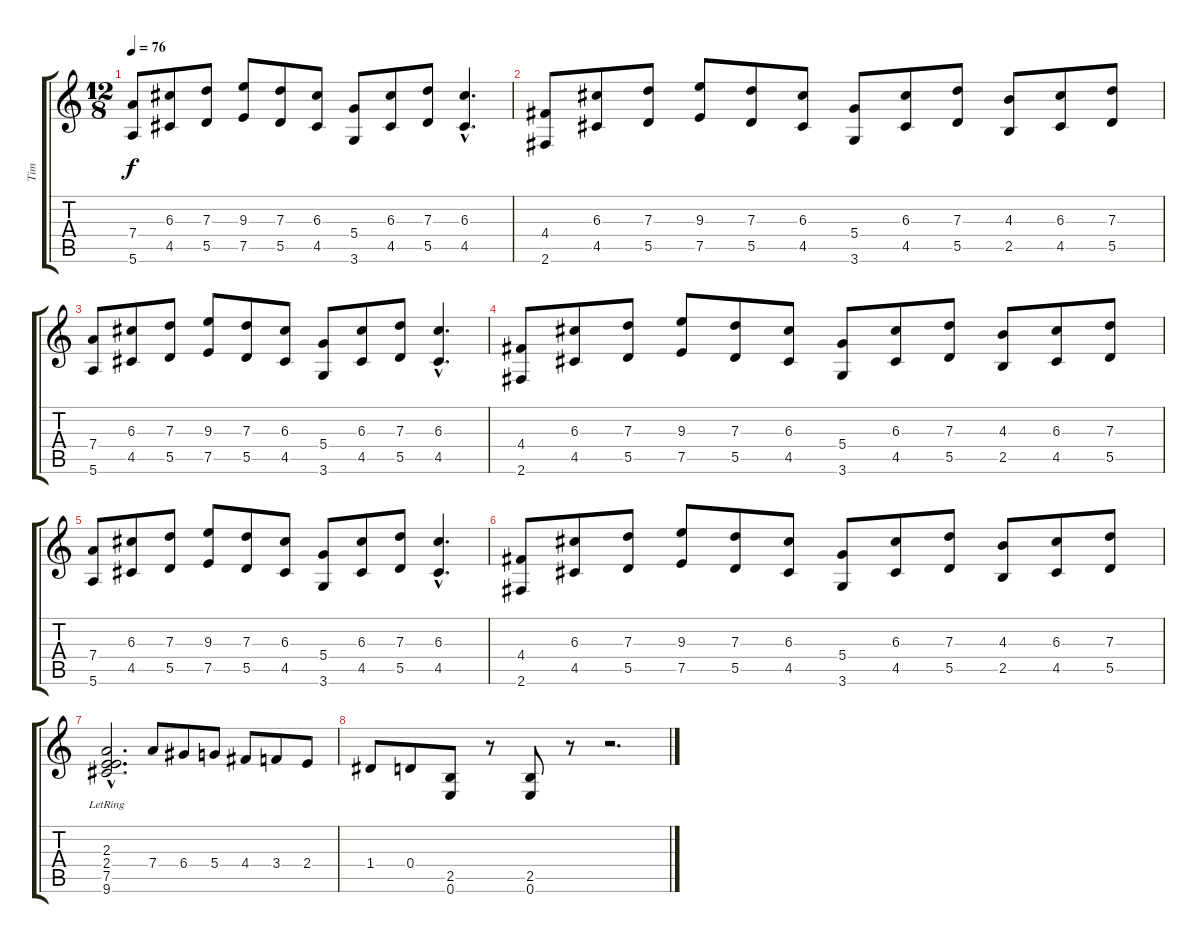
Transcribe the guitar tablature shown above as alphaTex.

\track ("Tim" "Tim") {instrument distortionguitar}
\staff {score tabs}
\tuning (E4 B3 G3 D3 A2 E2) {hide}
\ts (12 8)
\tempo 76
\clef g2
\ks c
(7.4 5.6).8{dy f} (6.3 4.5).8 (7.3 5.5).8 (9.3 7.5).8 (7.3 5.5).8 (6.3 4.5).8 (5.4 3.6).8 (6.3 4.5).8 (7.3 5.5).8 (6.3{hac} 4.5{hac}).4{d} |
(4.4 2.6).8 (6.3 4.5).8 (7.3 5.5).8 (9.3 7.5).8 (7.3 5.5).8 (6.3 4.5).8 (5.4 3.6).8 (6.3 4.5).8 (7.3 5.5).8 (4.3 2.5).8 (6.3 4.5).8 (7.3 5.5).8 |
(7.4 5.6).8 (6.3 4.5).8 (7.3 5.5).8 (9.3 7.5).8 (7.3 5.5).8 (6.3 4.5).8 (5.4 3.6).8 (6.3 4.5).8 (7.3 5.5).8 (6.3{hac} 4.5{hac}).4{d} |
(4.4 2.6).8 (6.3 4.5).8 (7.3 5.5).8 (9.3 7.5).8 (7.3 5.5).8 (6.3 4.5).8 (5.4 3.6).8 (6.3 4.5).8 (7.3 5.5).8 (4.3 2.5).8 (6.3 4.5).8 (7.3 5.5).8 |
(7.4 5.6).8 (6.3 4.5).8 (7.3 5.5).8 (9.3 7.5).8 (7.3 5.5).8 (6.3 4.5).8 (5.4 3.6).8 (6.3 4.5).8 (7.3 5.5).8 (6.3{hac} 4.5{hac}).4{d} |
(4.4 2.6).8 (6.3 4.5).8 (7.3 5.5).8 (9.3 7.5).8 (7.3 5.5).8 (6.3 4.5).8 (5.4 3.6).8 (6.3 4.5).8 (7.3 5.5).8 (4.3 2.5).8 (6.3 4.5).8 (7.3 5.5).8 |
(2.3{hac lr} 2.4{hac lr} 7.5{hac} 9.6{hac}).2{d} 7.4.8 6.4.8 5.4.8 4.4.8 3.4.8 2.4.8 |
1.4.8 0.4.8 (2.5 0.6).8 r.8 (2.5 0.6).8 r.8 r.2{d}
